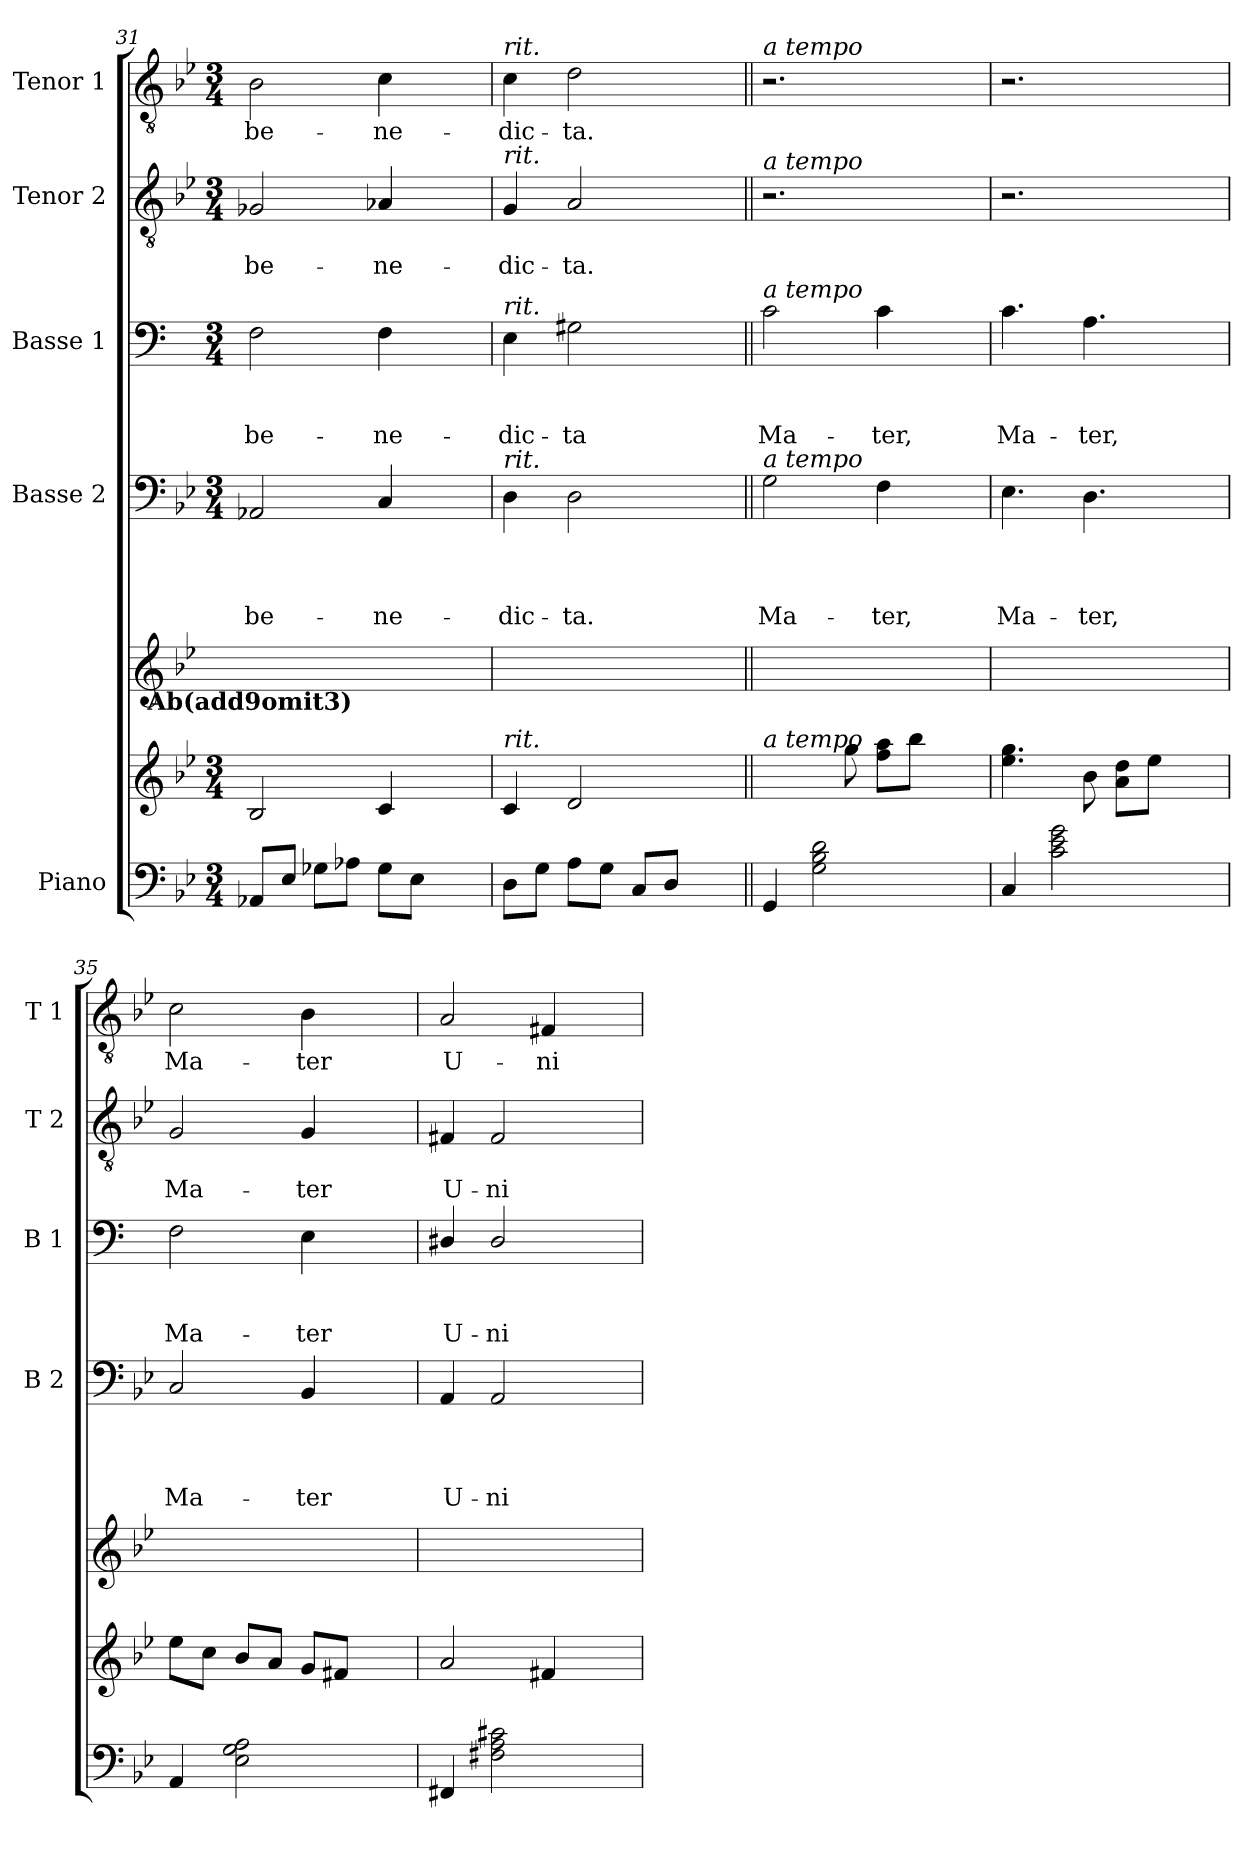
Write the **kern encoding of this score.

**kern	**kern	**kern	**kern	**text	**text	**text	**text	**kern	**text	**text	**text	**kern	**text	**text	**kern	**text
*part6	*part6	*part5	*part4	*part4	*part4	*part4	*part4	*part3	*part3	*part3	*part3	*part2	*part2	*part2	*part1	*part1
*staff7	*staff6	*staff5	*staff4	*staff4	*staff4	*staff4	*staff4	*staff3	*staff3	*staff3	*staff3	*staff2	*staff2	*staff2	*staff1	*staff1
*I"Piano	*	*	*I"Basse 2	*	*	*	*	*I"Basse 1	*	*	*	*I"Tenor 2	*	*	*I"Tenor 1	*
*	*	*	*I'B 2	*	*	*	*	*I'B 1	*	*	*	*I'T 2	*	*	*I'T 1	*
!!LO:PB:g=z
*clefF4	*clefG2	*clefG2	*clefF4	*	*	*	*	*clefF4	*	*	*	*clefGv2	*	*	*clefGv2	*
*	*	*	*	*	*	*	*	*ITrd1c2	*	*	*	*	*	*	*	*
*k[b-e-]	*k[b-e-]	*k[b-e-]	*k[b-e-]	*	*	*	*	*k[b-e-]	*	*	*	*k[b-e-]	*	*	*k[b-e-]	*
*g:	*g:	*g:	*g:	*	*	*	*	*g:	*	*	*	*g:	*	*	*g:	*
*M3/4	*M3/4	*	*M3/4	*	*	*	*	*M3/4	*	*	*	*M3/4	*	*	*M3/4	*
=31	=31	=31	=31	=31	=31	=31	=31	=31	=31	=31	=31	=31	=31	=31	=31	=31
!	!	!LO:TX:b:B:cj:t=Ab(add9omit3)	!	!	!	!	!	!	!	!	!	!	!	!	!	!
!	!	!	!	!	!	!	!LO:LY:b	!	!	!	!LO:LY:b	!	!	!LO:LY:b	!	!LO:LY:b
8AA-X/L	2B-/	1ryy	2AA-X/	.	.	.	be-	2E-\	.	.	be-	2G-X/	.	be-	2B-\	be-
8E-/J	.	.	.	.	.	.	.	.	.	.	.	.	.	.	.	.
8G-X\L	.	.	.	.	.	.	.	.	.	.	.	.	.	.	.	.
8A-X\J	.	.	.	.	.	.	.	.	.	.	.	.	.	.	.	.
!	!	!	!	!	!	!	!LO:LY:b	!	!	!	!LO:LY:b	!	!	!LO:LY:b	!	!LO:LY:b
8G-\L	4c/	.	4C/	.	.	.	-ne-	4E-\	.	.	-ne-	4A-X/	.	-ne-	4c\	-ne-
8E-\J	.	.	.	.	.	.	.	.	.	.	.	.	.	.	.	.
4ryy	4ryy	.	4ryy	.	.	.	.	4ryy	.	.	.	4ryy	.	.	4ryy	.
=32	=32	=32	=32	=32	=32	=32	=32	=32	=32	=32	=32	=32	=32	=32	=32	=32
!	!	!	!	!	!	!	!	!	!	!	!	!	!	!	!LO:TX:a:i:t=rit.	!
!	!	!	!	!	!	!	!	!	!	!	!	!LO:TX:a:i:t=rit.	!	!	!	!
!	!	!	!	!	!	!	!	!LO:TX:a:i:t=rit.	!	!	!	!	!	!	!	!
!	!	!	!LO:TX:a:i:t=rit.	!	!	!	!	!	!	!	!	!	!	!	!	!
!	!LO:TX:a:i:t=rit.	!	!	!	!	!	!	!	!	!	!	!	!	!	!	!
!	!	!	!	!	!	!	!LO:LY:b	!	!	!	!LO:LY:b	!	!	!LO:LY:b	!	!LO:LY:b
8D\L	4c/	1ryy	4D\	.	.	.	-dic-	4D\	.	.	-dic-	4G/	.	-dic-	4c\	-dic-
8G\J	.	.	.	.	.	.	.	.	.	.	.	.	.	.	.	.
!	!	!	!	!	!	!	!LO:LY:b	!	!	!	!LO:LY:b	!	!	!LO:LY:b	!	!LO:LY:b
8A\L	2d/	.	2D\	.	.	.	-ta.	2F#X\	.	.	-ta	2A/	.	-ta.	2d\	-ta.
8G\J	.	.	.	.	.	.	.	.	.	.	.	.	.	.	.	.
8C/L	.	.	.	.	.	.	.	.	.	.	.	.	.	.	.	.
8D/J	.	.	.	.	.	.	.	.	.	.	.	.	.	.	.	.
4ryy	4ryy	.	4ryy	.	.	.	.	4ryy	.	.	.	4ryy	.	.	4ryy	.
=33||	=33||	=33||	=33||	=33||	=33||	=33||	=33||	=33||	=33||	=33||	=33||	=33||	=33||	=33||	=33||	=33||
!	!	!	!	!	!	!	!	!	!	!	!	!	!	!	!LO:TX:a:i:t=a tempo	!
!	!	!	!	!	!	!	!	!	!	!	!	!LO:TX:a:i:t=a tempo	!	!	!	!
!	!	!	!	!	!	!	!	!LO:TX:a:i:t=a tempo	!	!	!	!	!	!	!	!
!	!	!	!LO:TX:a:i:t=a tempo	!	!	!	!	!	!	!	!	!	!	!	!	!
!	!LO:TX:a:i:t=a tempo	!	!	!	!	!	!	!	!	!	!	!	!	!	!	!
!	!	!	!	!	!	!	!LO:LY:b	!	!	!	!LO:LY:b	!	!	!	!	!
4GG/	4ryy	1ryy	2G\	.	.	.	Ma-	2B-\	.	.	Ma-	2.r	.	.	2.r	.
2G\ 2B-\ 2d\	8ryy	.	.	.	.	.	.	.	.	.	.	.	.	.	.	.
.	8gg\	.	.	.	.	.	.	.	.	.	.	.	.	.	.	.
!	!	!	!	!	!	!	!LO:LY:b	!	!	!	!LO:LY:b	!	!	!	!	!
.	8ff\ 8aa\L	.	4F\	.	.	.	-ter,	4B-\	.	.	-ter,	.	.	.	.	.
.	8bb-\J	.	.	.	.	.	.	.	.	.	.	.	.	.	.	.
4ryy	4ryy	.	4ryy	.	.	.	.	4ryy	.	.	.	4ryy	.	.	4ryy	.
=34	=34	=34	=34	=34	=34	=34	=34	=34	=34	=34	=34	=34	=34	=34	=34	=34
!	!	!	!	!	!	!	!LO:LY:b	!	!	!	!LO:LY:b	!	!	!	!	!
4C/	4.ee-\ 4.gg\	1ryy	4.E-\	.	.	.	Ma-	4.B-\	.	.	Ma-	2.r	.	.	2.r	.
2c\ 2e-\ 2g\	.	.	.	.	.	.	.	.	.	.	.	.	.	.	.	.
!	!	!	!	!	!	!	!LO:LY:b	!	!	!	!LO:LY:b	!	!	!	!	!
.	8b-\	.	4.D\	.	.	.	-ter,	4.G\	.	.	-ter,	.	.	.	.	.
.	8a\ 8dd\L	.	.	.	.	.	.	.	.	.	.	.	.	.	.	.
.	8ee-\J	.	.	.	.	.	.	.	.	.	.	.	.	.	.	.
4ryy	4ryy	.	4ryy	.	.	.	.	4ryy	.	.	.	4ryy	.	.	4ryy	.
=35	=35	=35	=35	=35	=35	=35	=35	=35	=35	=35	=35	=35	=35	=35	=35	=35
!	!	!	!	!	!	!	!LO:LY:b	!	!	!	!LO:LY:b	!	!	!LO:LY:b	!	!LO:LY:b
4AA/	8ee-\L	1ryy	2C/	.	.	.	Ma-	2E-\	.	.	Ma-	2G/	.	Ma-	2c\	Ma-
.	8cc\J	.	.	.	.	.	.	.	.	.	.	.	.	.	.	.
2E-\ 2G\ 2A\	8b-/L	.	.	.	.	.	.	.	.	.	.	.	.	.	.	.
.	8a/J	.	.	.	.	.	.	.	.	.	.	.	.	.	.	.
!	!	!	!	!	!	!	!LO:LY:b	!	!	!	!LO:LY:b	!	!	!LO:LY:b	!	!LO:LY:b
.	8g/L	.	4BB-/	.	.	.	-ter	4D\	.	.	-ter	4G/	.	-ter	4B-\	-ter
.	8f#X/J	.	.	.	.	.	.	.	.	.	.	.	.	.	.	.
4ryy	4ryy	.	4ryy	.	.	.	.	4ryy	.	.	.	4ryy	.	.	4ryy	.
=36	=36	=36	=36	=36	=36	=36	=36	=36	=36	=36	=36	=36	=36	=36	=36	=36
!	!	!	!	!	!	!	!LO:LY:b	!	!	!	!LO:LY:b	!	!	!LO:LY:b	!	!LO:LY:b
4FF#X/	2a/	1ryy	4AA/	.	.	.	U-	4C#X/	.	.	U-	4F#X/	.	U-	2A/	U-
!	!	!	!	!	!	!	!LO:LY:b	!	!	!	!LO:LY:b	!	!	!LO:LY:b	!	!
2F#X\ 2A\ 2c#X\	.	.	2AA/	.	.	.	-ni-	2C#/	.	.	-ni-	2F#/	.	-ni-	.	.
!	!	!	!	!	!	!	!	!	!	!	!	!	!	!	!	!LO:LY:b
.	4f#X/	.	.	.	.	.	.	.	.	.	.	.	.	.	4F#X/	-ni-
4ryy	4ryy	.	4ryy	.	.	.	.	4ryy	.	.	.	4ryy	.	.	4ryy	.
=	=	=	=	=	=	=	=	=	=	=	=	=	=	=	=	=
*-	*-	*-	*-	*-	*-	*-	*-	*-	*-	*-	*-	*-	*-	*-	*-	*-
